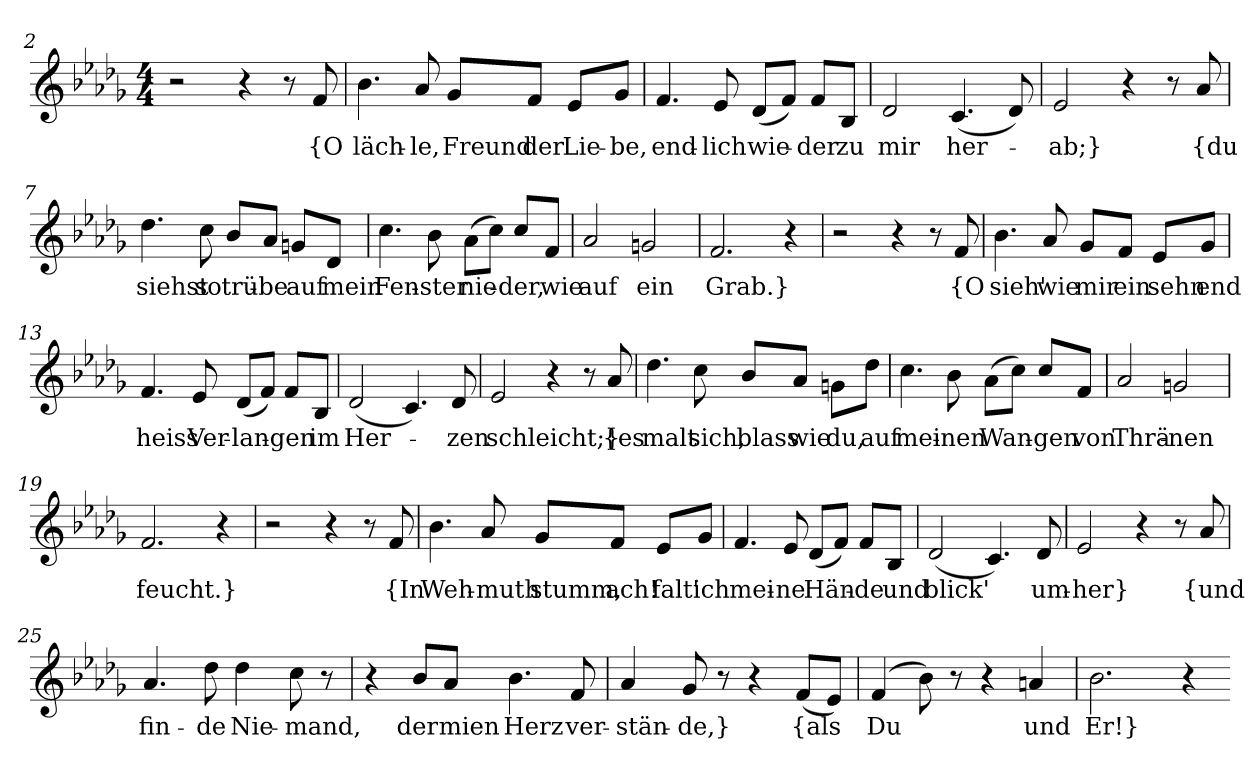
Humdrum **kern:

**kern	**text
*part1	*part1
*staff1	*staff1
*k[b-e-a-d-g-]	*
*M4/4	*
=2	=2
2r	.
4r	.
8r	.
8f	{O
=3	=3
4.b-	läch-
8a-	-le,
8g-L	Freund
8fJ	der
8e-L	Lie-
8g-J	-be,
=4	=4
4.f	end-
8e-	-lich
(8d-L	wie-
8fJ)	.
8fL	-der
8B-J	zu
=5	=5
2d-	mir
(4.c	her-
8d-)	.
=6	=6
2e-	-ab;}
4r	.
8r	.
8a-	{du
=7	=7
4.dd-	siehst
8cc	so
8b-L	trü-
8a-J	be
8gnL	auf
8d-J	mein
=8	=8
4.cc	Fen-
8b-	-ster
(8a-L	nie-
8ccJ)	.
8ccL	der,
8fJ	wie
=9	=9
2a-	auf
2gn	ein
=10	=10
2.f	Grab.}
4r	.
=11	=11
2r	.
4r	.
8r	.
8f	{O
=12	=12
4.b-	sieh'
8a-	wie
8g-L	mir
8fJ	ein
8e-L	sehn
8g-J	end
=13	=13
4.f	heiss
8e-	Ver-
(8d-L	-lan-
8fJ)	.
8fL	-gen
8B-J	im
=14	=14
(2d-	Her-
4.c)	.
8d-	-zen
=15	=15
2e-	schleicht;}
4r	.
8r	.
8a-	{es
=16	=16
4.dd-	malt
8cc	sich,
8b-L	blass
8a-J	wie
8gnL	du,
8dd-J	auf
=17	=17
4.cc	mei-
8b-	-nen
(8a-L	Wan-
8ccJ)	.
8ccL	-gen
8fJ	von
=18	=18
2a-	Thrä-
2gn	-nen
=19	=19
2.f	feucht.}
4r	.
=20	=20
2r	.
4r	.
8r	.
8f	{In
=21	=21
4.b-	Weh-
8a-	muth
8g-L	stumm,
8fJ	ach!
8e-L	falt'
8g-J	ich
=22	=22
4.f	mei-
8e-	-ne
(8d-L	Hän-
8fJ)	.
8fL	-de
8B-J	und
=23	=23
(2d-	blick'
4.c)	.
8d-	um-
=24	=24
2e-	-her}
4r	.
8r	.
8a-	{und
=25	=25
4.a-	fin-
8dd-	-de
4dd-	Nie-
8cc	-mand,
8r	.
=26	=26
4r	.
8b-L	der
8a-J	mien
4.b-	Herz
8f	ver-
=27	=27
4a-	-stän-
8g-	-de,}
8r	.
4r	.
(8fL	{als
8e-J)	.
=28	=28
(4f	Du
8b-)	.
8r	.
4r	.
4an	und
=29	=29
2.b-	Er!}
4r	.
=-	=-
*-	*-
